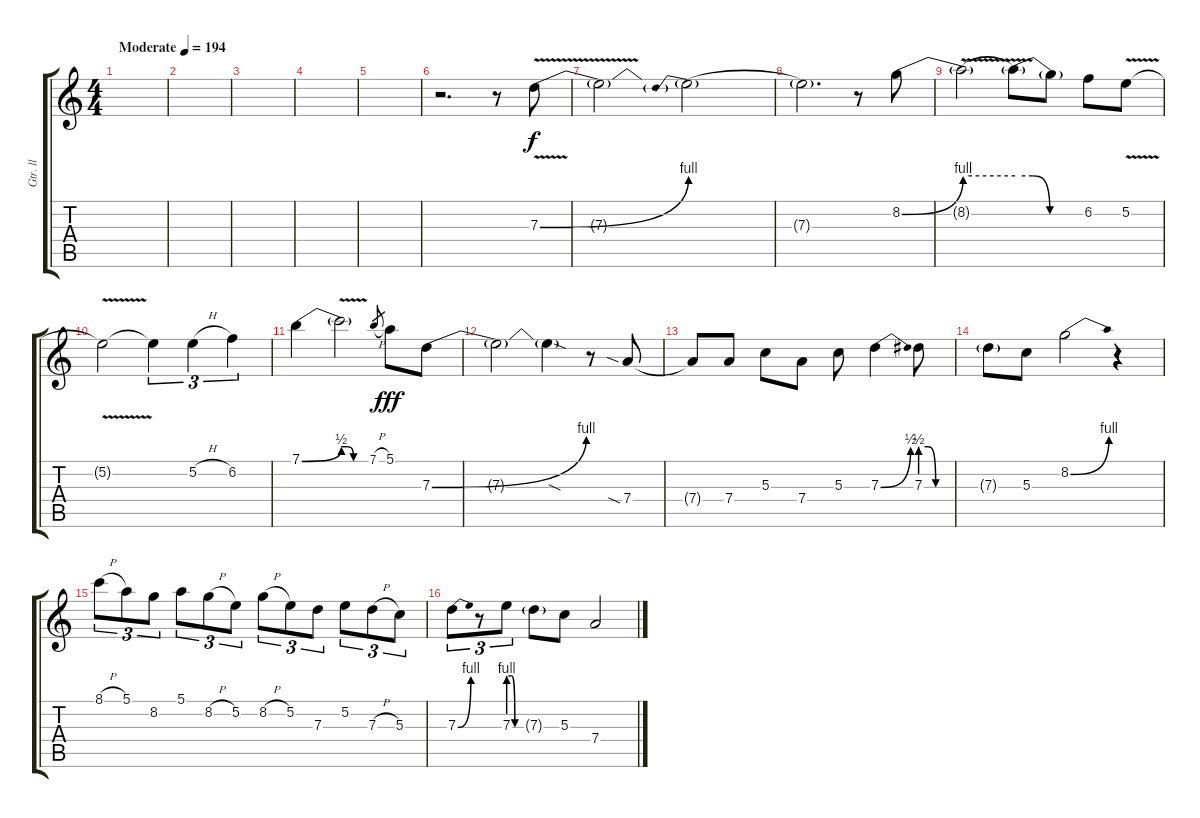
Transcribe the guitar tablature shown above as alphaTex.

\track ("Gtr. ll" "Gtr. ll") {instrument distortionguitar}
\staff {score tabs}
\tuning (E4 B3 G3 D3 A2 E2) {hide}
\ts (4 4)
\tempo (194 "Moderate")
\clef g2
\ks c
|
|
|
|
|
r.2{d} r.8 7.3{be (bend 0 0 60 4) v}.8 |
7.3{t}.2 7.3{be (prebend 0 4 60 4) t}.2 |
7.3{t}.2{d} r.8 8.2{be (bend 0 0 60 4)}.8 |
8.2{be (hold 0 4 60 4) v t}.2 8.2{be (custom 0 4 15 4 30 0 60 0) t}.8 8.2{t}.8 6.2.8 5.2{v}.8 |
5.2{t}.2 5.2{t}.4{tu (3 2)} 5.2{h}.4{tu (3 2)} 6.2.4{tu (3 2)} |
7.1{be (bend 0 0 60 2)}.4 7.1{be (custom 0 2 15 2 30 0 60 0) v t}.2 7.1{h}.8{gr dy f} 5.1.8{dy fff} 7.3{be (bend 0 0 60 4)}.8 |
7.3{t}.2 7.3{sod t}.4 r.8 7.4{sia}.8 |
7.4{t}.8 7.4.8 5.3.8 7.4.8 5.3.8 7.3{be (bend 0 0 60 2)}.4 7.3{be (custom 0 2 15 2 30 0 60 0)}.8 |
7.3{g}.8 5.3.8 8.2{be (bend 0 0 60 4)}.2 r.4 |
8.1{h}.8{tu (3 2)} 5.1.8{tu (3 2)} 8.2.8{tu (3 2)} 5.1.8{tu (3 2)} 8.2{h}.8{tu (3 2)} 5.2.8{tu (3 2)} 8.2{h}.8{tu (3 2)} 5.2.8{tu (3 2)} 7.3.8{tu (3 2)} 5.2.8{tu (3 2)} 7.3{h}.8{tu (3 2)} 5.3.8{tu (3 2)} |
7.3{be (bend 0 0 60 4)}.8{tu (3 2)} r.8{tu (3 2)} 7.3{be (custom 0 4 15 4 30 0 60 0)}.8{tu (3 2)} 7.3{g}.8 5.3.8 7.4.2
